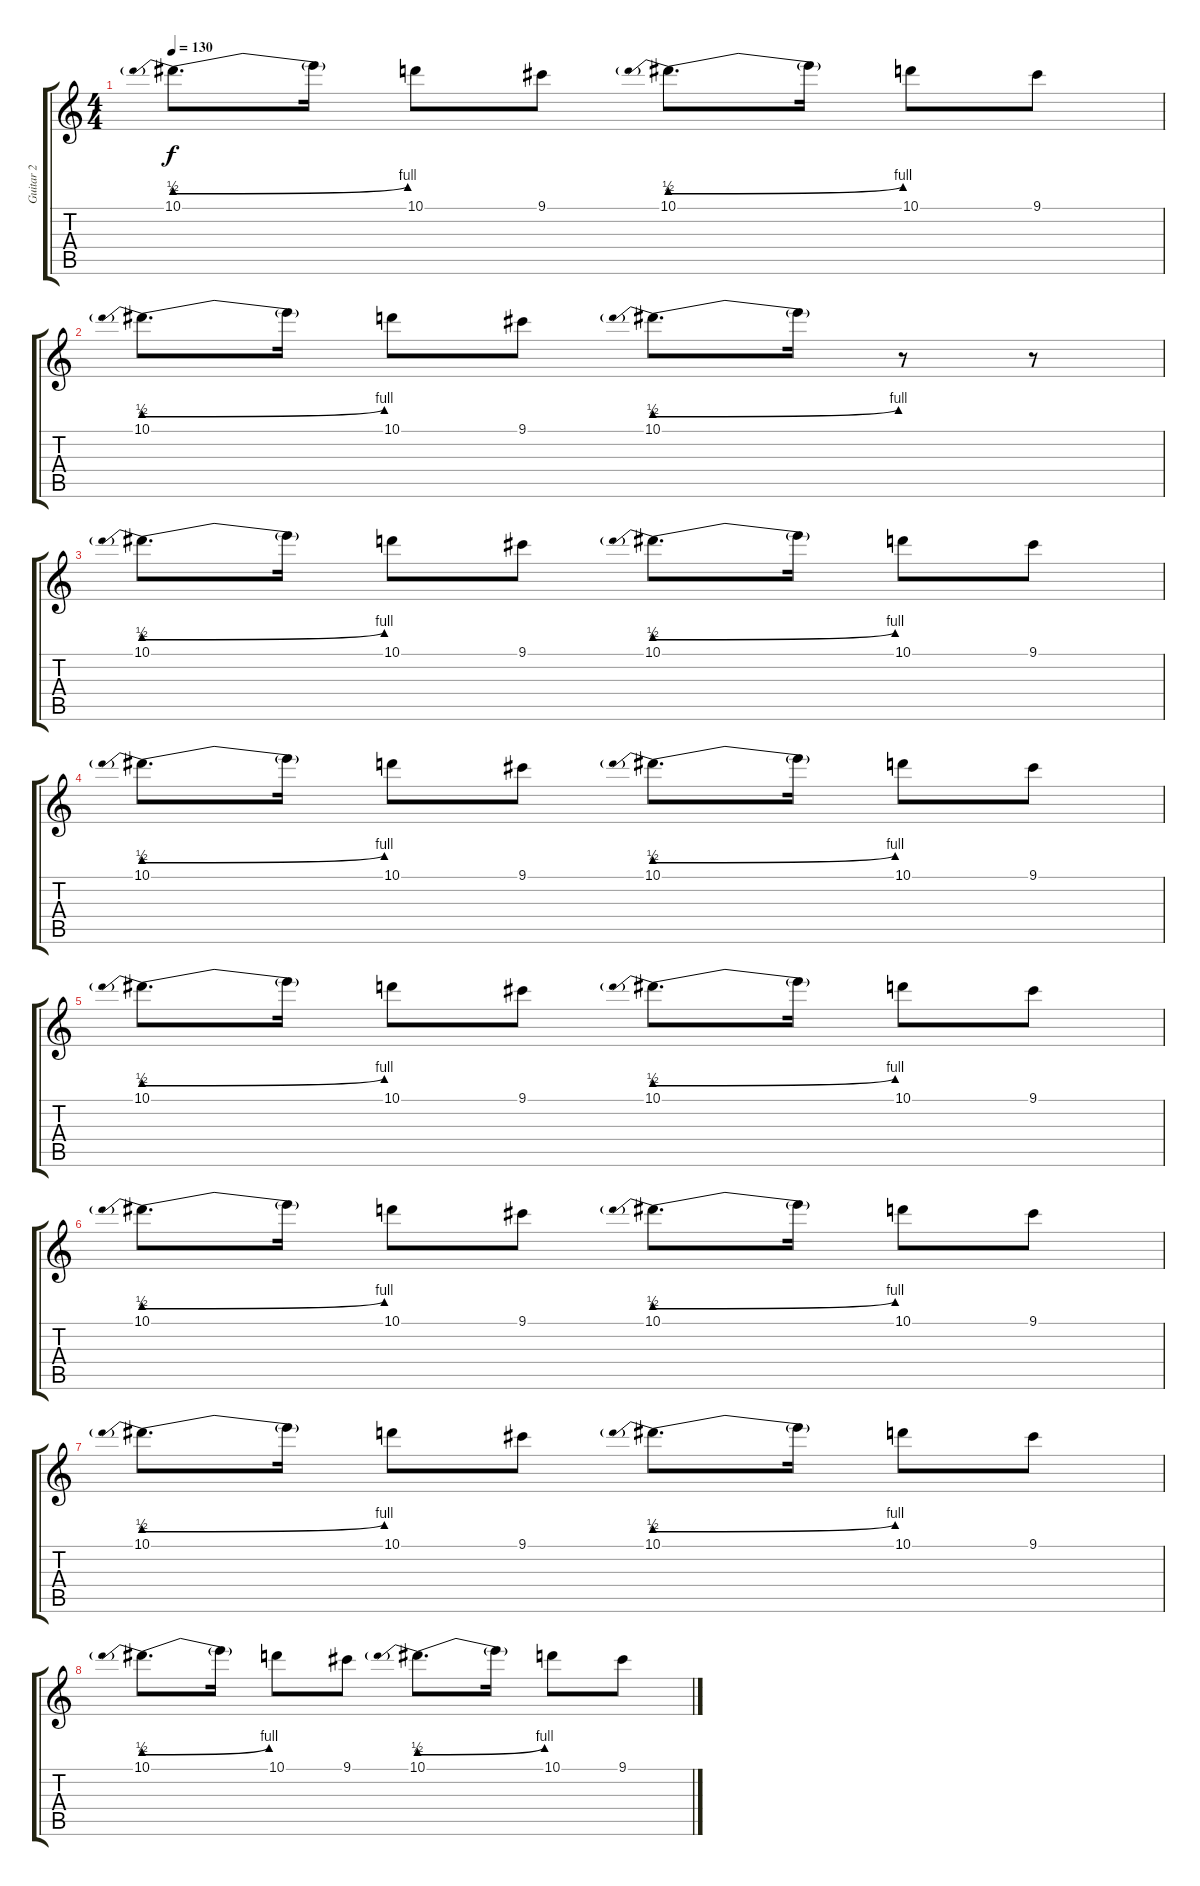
\track ("Guitar 2" "Guitar 2") {instrument overdrivenguitar}
\staff {score tabs}
\tuning (E4 B3 G3 D3 A2 E2) {hide}
\ts (4 4)
\tempo 130
\clef g2
\ks c
10.1{be (prebendbend 0 2 60 4)}.8{d dy f} 10.1{t}.16 10.1.8 9.1.8 10.1{be (prebendbend 0 2 60 4)}.8{d} 10.1{t}.16 10.1.8 9.1.8 |
10.1{be (prebendbend 0 2 60 4)}.8{d} 10.1{t}.16 10.1.8 9.1.8 10.1{be (prebendbend 0 2 60 4)}.8{d} 10.1{t}.16 r.8 r.8 |
10.1{be (prebendbend 0 2 60 4)}.8{d} 10.1{t}.16 10.1.8 9.1.8 10.1{be (prebendbend 0 2 60 4)}.8{d} 10.1{t}.16 10.1.8 9.1.8 |
10.1{be (prebendbend 0 2 60 4)}.8{d} 10.1{t}.16 10.1.8 9.1.8 10.1{be (prebendbend 0 2 60 4)}.8{d} 10.1{t}.16 10.1.8 9.1.8 |
10.1{be (prebendbend 0 2 60 4)}.8{d} 10.1{t}.16 10.1.8 9.1.8 10.1{be (prebendbend 0 2 60 4)}.8{d} 10.1{t}.16 10.1.8 9.1.8 |
10.1{be (prebendbend 0 2 60 4)}.8{d} 10.1{t}.16 10.1.8 9.1.8 10.1{be (prebendbend 0 2 60 4)}.8{d} 10.1{t}.16 10.1.8 9.1.8 |
10.1{be (prebendbend 0 2 60 4)}.8{d} 10.1{t}.16 10.1.8 9.1.8 10.1{be (prebendbend 0 2 60 4)}.8{d} 10.1{t}.16 10.1.8 9.1.8 |
10.1{be (prebendbend 0 2 60 4)}.8{d} 10.1{t}.16 10.1.8 9.1.8 10.1{be (prebendbend 0 2 60 4)}.8{d} 10.1{t}.16 10.1.8 9.1.8
